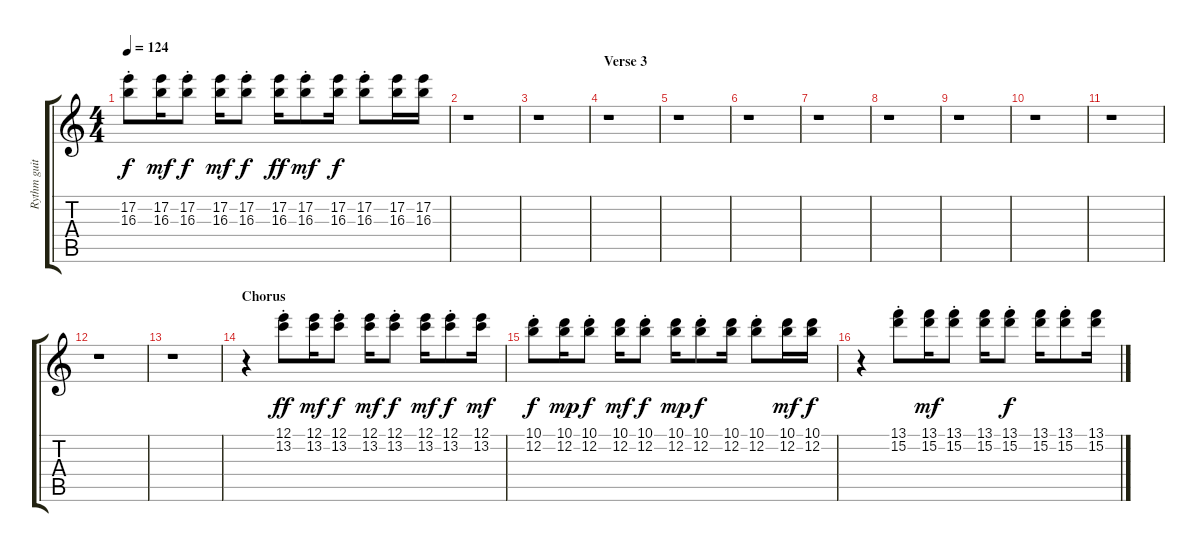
\track ("Rythm guitar" "Rythm guit") {instrument electricguitarmuted}
\staff {score tabs}
\tuning (E4 B3 G3 D3 A2 E2) {hide}
\ts (4 4)
\tempo 124
\clef g2
\ks c
(17.2{st} 16.3).8{dy f} (17.2 16.3).16{dy mf} (17.2{st} 16.3).8{dy f} (17.2 16.3).16{dy mf} (17.2{st} 16.3).8{dy f} (17.2 16.3).16{dy ff} (17.2{st} 16.3).8{dy mf} (17.2 16.3).16{dy f} (17.2{st} 16.3).8 (17.2 16.3).16 (17.2 16.3).16 |
r.1 |
r.1 |
\section ("" "Verse 3")
r.1 |
r.1 |
r.1 |
r.1 |
r.1 |
r.1 |
r.1 |
r.1 |
r.1 |
r.1 |
\section ("" "Chorus")
r.4 (12.1{st} 13.2).8{dy ff} (12.1 13.2).16{dy mf} (12.1{st} 13.2).8{dy f} (12.1 13.2).16{dy mf} (12.1{st} 13.2).8{dy f} (12.1 13.2).16{dy mf} (12.1{st} 13.2).8{dy f} (12.1 13.2).16{dy mf} |
(10.1{st} 12.2).8{dy f} (10.1 12.2).16{dy mp} (10.1{st} 12.2).8{dy f} (10.1 12.2).16{dy mf} (10.1{st} 12.2).8{dy f} (10.1 12.2).16{dy mp} (10.1{st} 12.2).8{dy f} (10.1 12.2).16 (10.1{st} 12.2).8 (10.1 12.2).16{dy mf} (10.1 12.2).16{dy f} |
r.4 (13.1{st} 15.2).8 (13.1 15.2).16{dy mf} (13.1{st} 15.2).8 (13.1 15.2).16 (13.1{st} 15.2).8{dy f} (13.1 15.2).16 (13.1{st} 15.2).8 (13.1 15.2).16
